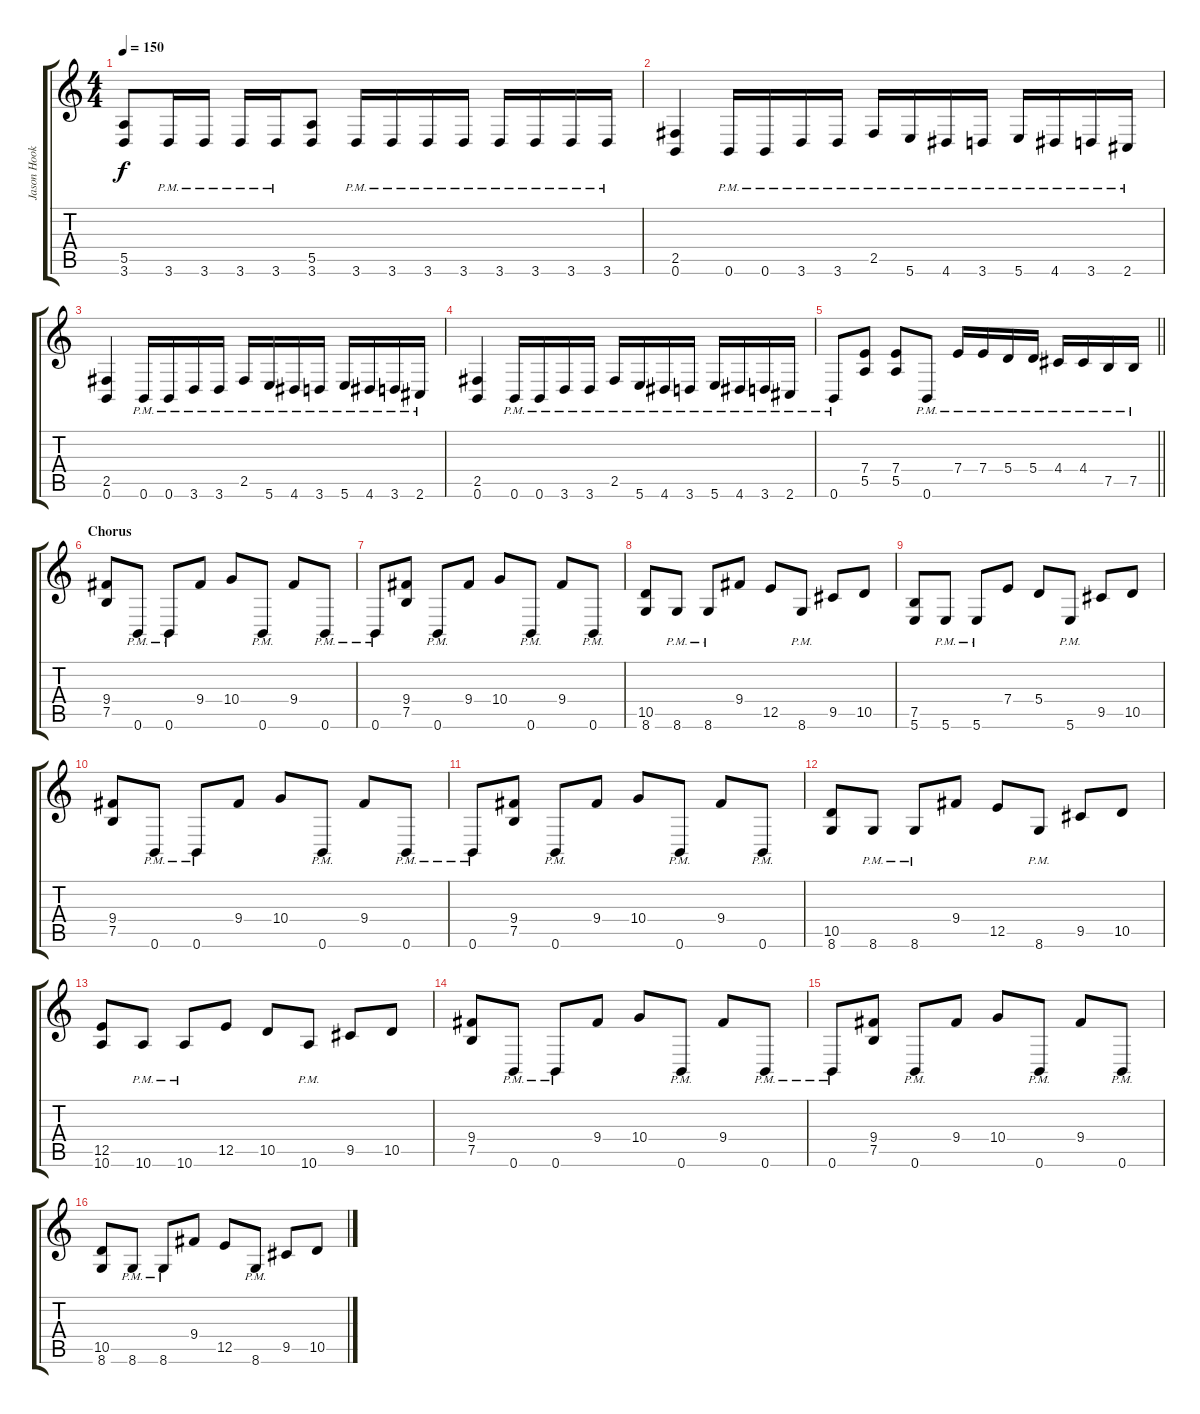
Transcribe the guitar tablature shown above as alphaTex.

\track ("Jason Hook" "Jason Hook") {instrument distortionguitar}
\staff {score tabs}
\tuning (B3 Gb3 D3 A2 E2 B1) {hide}
\ts (4 4)
\tempo 150
\clef g2
\ks c
(5.5 3.6).8{dy f} 3.6{pm}.16 3.6{pm}.16 3.6{pm}.16 3.6{pm}.16 (5.5 3.6).8 3.6{pm}.16 3.6{pm}.16 3.6{pm}.16 3.6{pm}.16 3.6{pm}.16 3.6{pm}.16 3.6{pm}.16 3.6{pm}.16 |
(2.5 0.6).4 0.6{pm}.16 0.6{pm}.16 3.6{pm}.16 3.6{pm}.16 2.5{pm}.16 5.6{pm}.16 4.6{pm}.16 3.6{pm}.16 5.6{pm}.16 4.6{pm}.16 3.6{pm}.16 2.6{pm}.16 |
(2.5 0.6).4 0.6{pm}.16 0.6{pm}.16 3.6{pm}.16 3.6{pm}.16 2.5{pm}.16 5.6{pm}.16 4.6{pm}.16 3.6{pm}.16 5.6{pm}.16 4.6{pm}.16 3.6{pm}.16 2.6{pm}.16 |
(2.5 0.6).4 0.6{pm}.16 0.6{pm}.16 3.6{pm}.16 3.6{pm}.16 2.5{pm}.16 5.6{pm}.16 4.6{pm}.16 3.6{pm}.16 5.6{pm}.16 4.6{pm}.16 3.6{pm}.16 2.6{pm}.16 |
\barLineRight lightlight
0.6{pm}.8 (7.4 5.5).8 (7.4 5.5).8 0.6{pm}.8 7.4{pm}.16 7.4{pm}.16 5.4{pm}.16 5.4{pm}.16 4.4{pm}.16 4.4{pm}.16 7.5{pm}.16 7.5{pm}.16 |
\section ("" "Chorus")
(9.4 7.5).8 0.6{pm}.8 0.6{pm}.8 9.4.8 10.4.8 0.6{pm}.8 9.4.8 0.6{pm}.8 |
0.6{pm}.8 (9.4 7.5).8 0.6{pm}.8 9.4.8 10.4.8 0.6{pm}.8 9.4.8 0.6{pm}.8 |
(10.5 8.6).8 8.6{pm}.8 8.6{pm}.8 9.4.8 12.5.8 8.6{pm}.8 9.5.8 10.5.8 |
(7.5 5.6).8 5.6{pm}.8 5.6{pm}.8 7.4.8 5.4.8 5.6{pm}.8 9.5.8 10.5.8 |
(9.4 7.5).8 0.6{pm}.8 0.6{pm}.8 9.4.8 10.4.8 0.6{pm}.8 9.4.8 0.6{pm}.8 |
0.6{pm}.8 (9.4 7.5).8 0.6{pm}.8 9.4.8 10.4.8 0.6{pm}.8 9.4.8 0.6{pm}.8 |
(10.5 8.6).8 8.6{pm}.8 8.6{pm}.8 9.4.8 12.5.8 8.6{pm}.8 9.5.8 10.5.8 |
(12.5 10.6).8 10.6{pm}.8 10.6{pm}.8 12.5.8 10.5.8 10.6{pm}.8 9.5.8 10.5.8 |
(9.4 7.5).8 0.6{pm}.8 0.6{pm}.8 9.4.8 10.4.8 0.6{pm}.8 9.4.8 0.6{pm}.8 |
0.6{pm}.8 (9.4 7.5).8 0.6{pm}.8 9.4.8 10.4.8 0.6{pm}.8 9.4.8 0.6{pm}.8 |
(10.5 8.6).8 8.6{pm}.8 8.6{pm}.8 9.4.8 12.5.8 8.6{pm}.8 9.5.8 10.5.8
